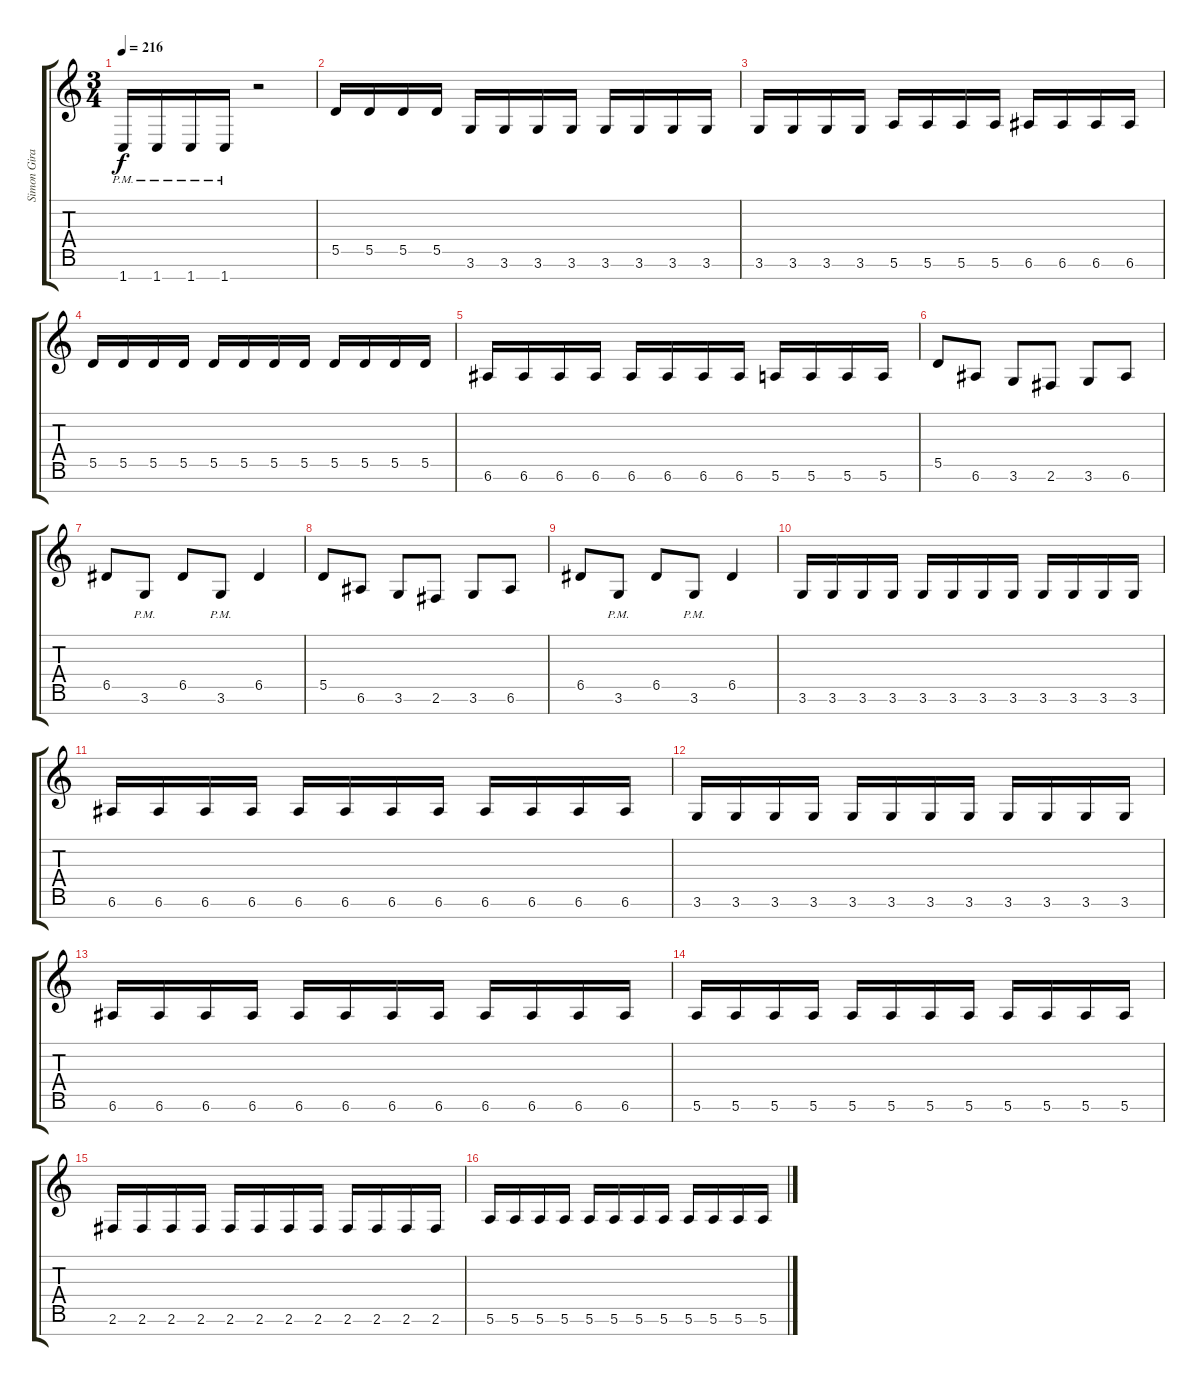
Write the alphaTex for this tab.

\track ("Simon Girard" "Simon Gira") {instrument distortionguitar}
\staff {score tabs}
\tuning (E4 B3 G3 D3 A2 E2 B1) {hide}
\ts (3 4)
\tempo 216
\clef g2
\ks c
1.7{pm}.16{dy f} 1.7{pm}.16 1.7{pm}.16 1.7{pm}.16 r.2 |
5.5.16 5.5.16 5.5.16 5.5.16 3.6.16 3.6.16 3.6.16 3.6.16 3.6.16 3.6.16 3.6.16 3.6.16 |
3.6.16 3.6.16 3.6.16 3.6.16 5.6.16 5.6.16 5.6.16 5.6.16 6.6.16 6.6.16 6.6.16 6.6.16 |
5.5.16 5.5.16 5.5.16 5.5.16 5.5.16 5.5.16 5.5.16 5.5.16 5.5.16 5.5.16 5.5.16 5.5.16 |
6.6.16 6.6.16 6.6.16 6.6.16 6.6.16 6.6.16 6.6.16 6.6.16 5.6.16 5.6.16 5.6.16 5.6.16 |
5.5.8 6.6.8 3.6.8 2.6.8 3.6.8 6.6.8 |
6.5.8 3.6{pm}.8 6.5.8 3.6{pm}.8 6.5.4 |
5.5.8 6.6.8 3.6.8 2.6.8 3.6.8 6.6.8 |
6.5.8 3.6{pm}.8 6.5.8 3.6{pm}.8 6.5.4 |
3.6.16 3.6.16 3.6.16 3.6.16 3.6.16 3.6.16 3.6.16 3.6.16 3.6.16 3.6.16 3.6.16 3.6.16 |
6.6.16 6.6.16 6.6.16 6.6.16 6.6.16 6.6.16 6.6.16 6.6.16 6.6.16 6.6.16 6.6.16 6.6.16 |
3.6.16 3.6.16 3.6.16 3.6.16 3.6.16 3.6.16 3.6.16 3.6.16 3.6.16 3.6.16 3.6.16 3.6.16 |
6.6.16 6.6.16 6.6.16 6.6.16 6.6.16 6.6.16 6.6.16 6.6.16 6.6.16 6.6.16 6.6.16 6.6.16 |
5.6.16 5.6.16 5.6.16 5.6.16 5.6.16 5.6.16 5.6.16 5.6.16 5.6.16 5.6.16 5.6.16 5.6.16 |
2.6.16 2.6.16 2.6.16 2.6.16 2.6.16 2.6.16 2.6.16 2.6.16 2.6.16 2.6.16 2.6.16 2.6.16 |
5.6.16 5.6.16 5.6.16 5.6.16 5.6.16 5.6.16 5.6.16 5.6.16 5.6.16 5.6.16 5.6.16 5.6.16
